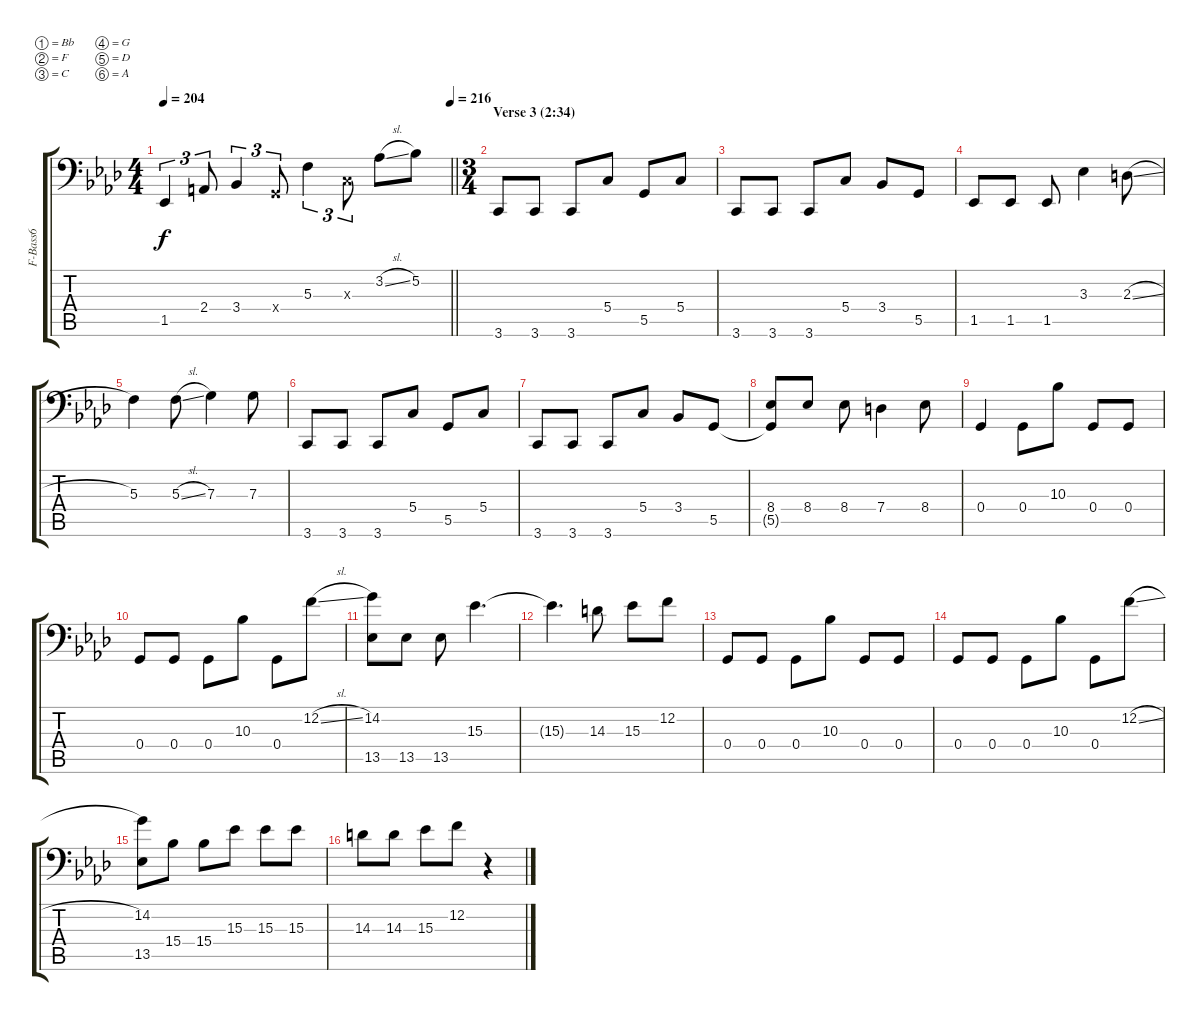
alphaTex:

\bracketExtendMode groupsimilarinstruments
\otherSystemsTrackNameOrientation horizontal
\track ("Dominic Lapointe" "F-Bass6") {instrument fretlessbass}
\staff {score tabs}
\tuning (Bb2 F2 C2 G1 D1 A0)
\ts (4 4)
\tempo 204
\tempo (216 1)
\clef f4
\barLineRight lightlight
\ks ab
1.5{acc forcenatural}.4{tu (3 2) dy f beam Up} 2.4{acc forcenatural}.8{tu (3 2) beam Up} 3.4{acc forcenatural}.4{tu (3 2) beam Up} 0.4{x acc forcenatural}.8{tu (3 2) beam Up} 5.3{acc forcenatural}.4{tu (3 2) beam Down} 0.3{x acc forcenatural}.8{tu (3 2) beam Down} 3.2{sl acc b}.8{beam Down} 5.2{acc forcenatural}.8{beam Down} |
\ts (3 4)
\beaming (8 2 2 2 2)
\section ("" "Verse 3 (2:34)")
3.6{acc forcenatural}.8{beam Up} 3.6{acc forcenatural}.8{beam Up} 3.6{acc forcenatural}.8{beam Up} 5.4{acc forcenatural}.8{beam Up} 5.5{acc forcenatural}.8{beam Up} 5.4{acc forcenatural}.8{beam Up} |
3.6{acc forcenatural}.8{beam Up} 3.6{acc forcenatural}.8{beam Up} 3.6{acc forcenatural}.8{beam Up} 5.4{acc forcenatural}.8{beam Up} 3.4{acc forcenatural}.8{beam Up} 5.5{acc forcenatural}.8{beam Up} |
1.5{acc forcenatural}.8{beam Up} 1.5{acc forcenatural}.8{beam Up} 1.5{acc forcenatural}.8{beam Up} 3.3{acc forcenatural}.4{beam Down} 2.3{sl acc forcenatural}.8{beam Down} |
5.3{acc forcenatural}.4{beam Down} 5.3{sl acc forcenatural}.8{beam Down} 7.3{acc forcenatural}.4{beam Down} 7.3{acc forcenatural}.8{beam Down} |
3.6{acc forcenatural}.8{beam Up} 3.6{acc forcenatural}.8{beam Up} 3.6{acc forcenatural}.8{beam Up} 5.4{acc forcenatural}.8{beam Up} 5.5{acc forcenatural}.8{beam Up} 5.4{acc forcenatural}.8{beam Up} |
3.6{acc forcenatural}.8{beam Up} 3.6{acc forcenatural}.8{beam Up} 3.6{acc forcenatural}.8{beam Up} 5.4{acc forcenatural}.8{beam Up} 3.4{acc forcenatural}.8{beam Up} 5.5{acc forcenatural}.8{beam Up} |
(5.5{t acc forcenatural} 8.4{acc forcenatural}).8{beam Up} 8.4{acc forcenatural}.8{beam Up} 8.4{acc forcenatural}.8{beam Down} 7.4{acc forcenatural}.4{beam Down} 8.4{acc forcenatural}.8{beam Down} |
0.4{acc forcenatural}.4{beam Up} 0.4{acc forcenatural}.8{beam Down} 10.3{acc forcenatural}.8{beam Down} 0.4{acc forcenatural}.8{beam Up} 0.4{acc forcenatural}.8{beam Up} |
0.4{acc forcenatural}.8{beam Up} 0.4{acc forcenatural}.8{beam Up} 0.4{acc forcenatural}.8{beam Down} 10.3{acc forcenatural}.8{beam Down} 0.4{acc forcenatural}.8{beam Down} 12.2{sl acc forcenatural}.8{beam Down} |
(13.5{acc forcenatural} 14.2{acc forcenatural}).8{beam Down} 13.5{acc forcenatural}.8{beam Down} 13.5{acc forcenatural}.8{beam Down} 15.3{acc forcenatural}.4{d beam Down} |
15.3{t acc forcenatural}.4{d beam Down} 14.3{acc forcenatural}.8{beam Down} 15.3{acc forcenatural}.8{beam Down} 12.2{acc forcenatural}.8{beam Down} |
0.4{acc forcenatural}.8{beam Up} 0.4{acc forcenatural}.8{beam Up} 0.4{acc forcenatural}.8{beam Down} 10.3{acc forcenatural}.8{beam Down} 0.4{acc forcenatural}.8{beam Up} 0.4{acc forcenatural}.8{beam Up} |
0.4{acc forcenatural}.8{beam Up} 0.4{acc forcenatural}.8{beam Up} 0.4{acc forcenatural}.8{beam Down} 10.3{acc forcenatural}.8{beam Down} 0.4{acc forcenatural}.8{beam Down} 12.2{sl acc forcenatural}.8{beam Down} |
(13.5{acc forcenatural} 14.2{acc forcenatural}).8{beam Down} 15.4{acc forcenatural}.8{beam Down} 15.4{acc forcenatural}.8{beam Down} 15.3{acc forcenatural}.8{beam Down} 15.3{acc forcenatural}.8{beam Down} 15.3{acc forcenatural}.8{beam Down} |
14.3{acc forcenatural}.8{beam Down} 14.3{acc forcenatural}.8{beam Down} 15.3{acc forcenatural}.8{beam Down} 12.2{acc forcenatural}.8{beam Down} r.4{beam Down}
